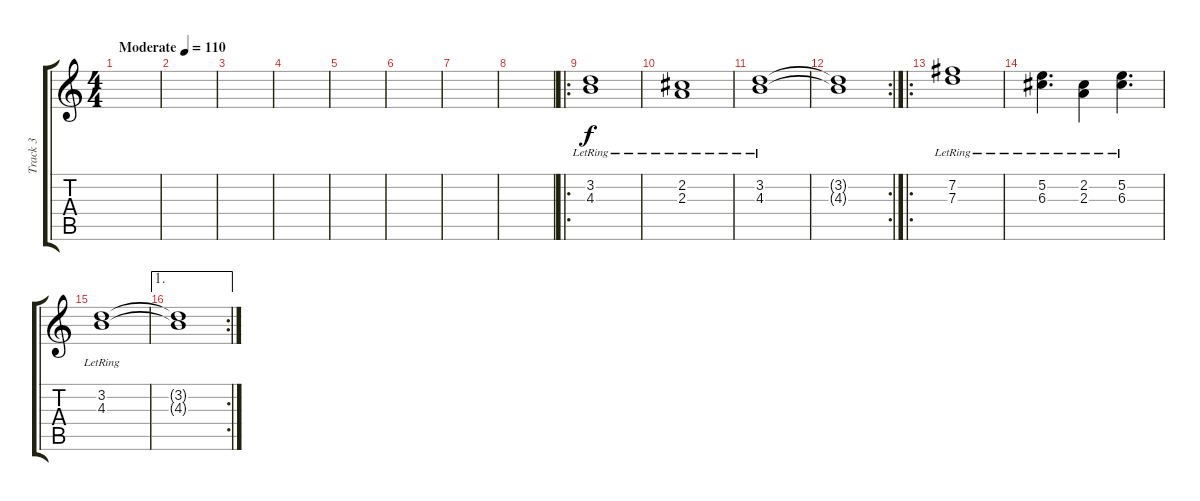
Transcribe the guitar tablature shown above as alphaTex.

\track ("Track 3" "Track 3") {instrument acousticguitarsteel}
\staff {score tabs}
\tuning (E4 B3 G3 D3 A2 E2) {hide}
\ts (4 4)
\tempo (110 "Moderate")
\clef g2
\ks c
|
|
|
|
|
|
|
|
\ro
(3.2{lr} 4.3{lr}).1 |
(2.2{lr} 2.3{lr}).1 |
(3.2{lr} 4.3{lr}).1 |
\rc 2
(3.2{t} 4.3{t}).1 |
\ro
(7.2{lr} 7.3{lr}).1 |
(5.2{lr} 6.3{lr}).4{d} (2.2{lr} 2.3{lr}).4 (5.2{lr} 6.3{lr}).4{d} |
(3.2{lr} 4.3{lr}).1 |
\ae 1
\rc 2
(3.2{t} 4.3{t}).1
